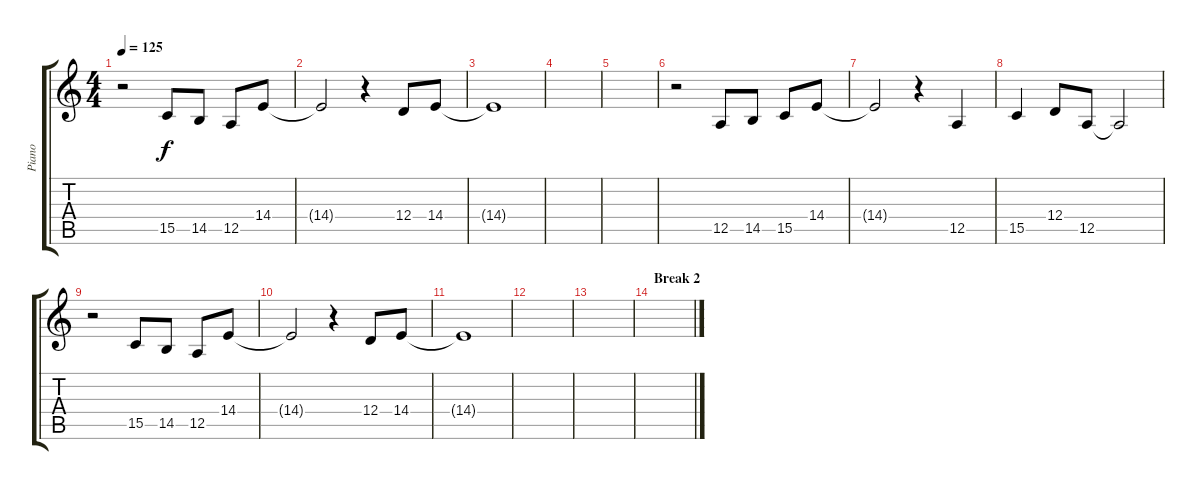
\track ("Piano" "Piano") {instrument harpsichord}
\staff {score tabs}
\tuning (E4 B3 G3 D3 A2 E2) {hide}
\ts (4 4)
\tempo 125
\clef g2
\ks c
r.2{dy f} 15.5.8 14.5.8 12.5.8 14.4.8 |
14.4{t}.2 r.4 12.4.8 14.4.8 |
14.4{t}.1 |
|
|
r.2 12.5.8 14.5.8 15.5.8 14.4.8 |
14.4{t}.2 r.4 12.5.4 |
15.5.4 12.4.8 12.5.8 12.5{t}.2 |
r.2 15.5.8 14.5.8 12.5.8 14.4.8 |
14.4{t}.2 r.4 12.4.8 14.4.8 |
14.4{t}.1 |
|
|
\section ("" "Break 2")
